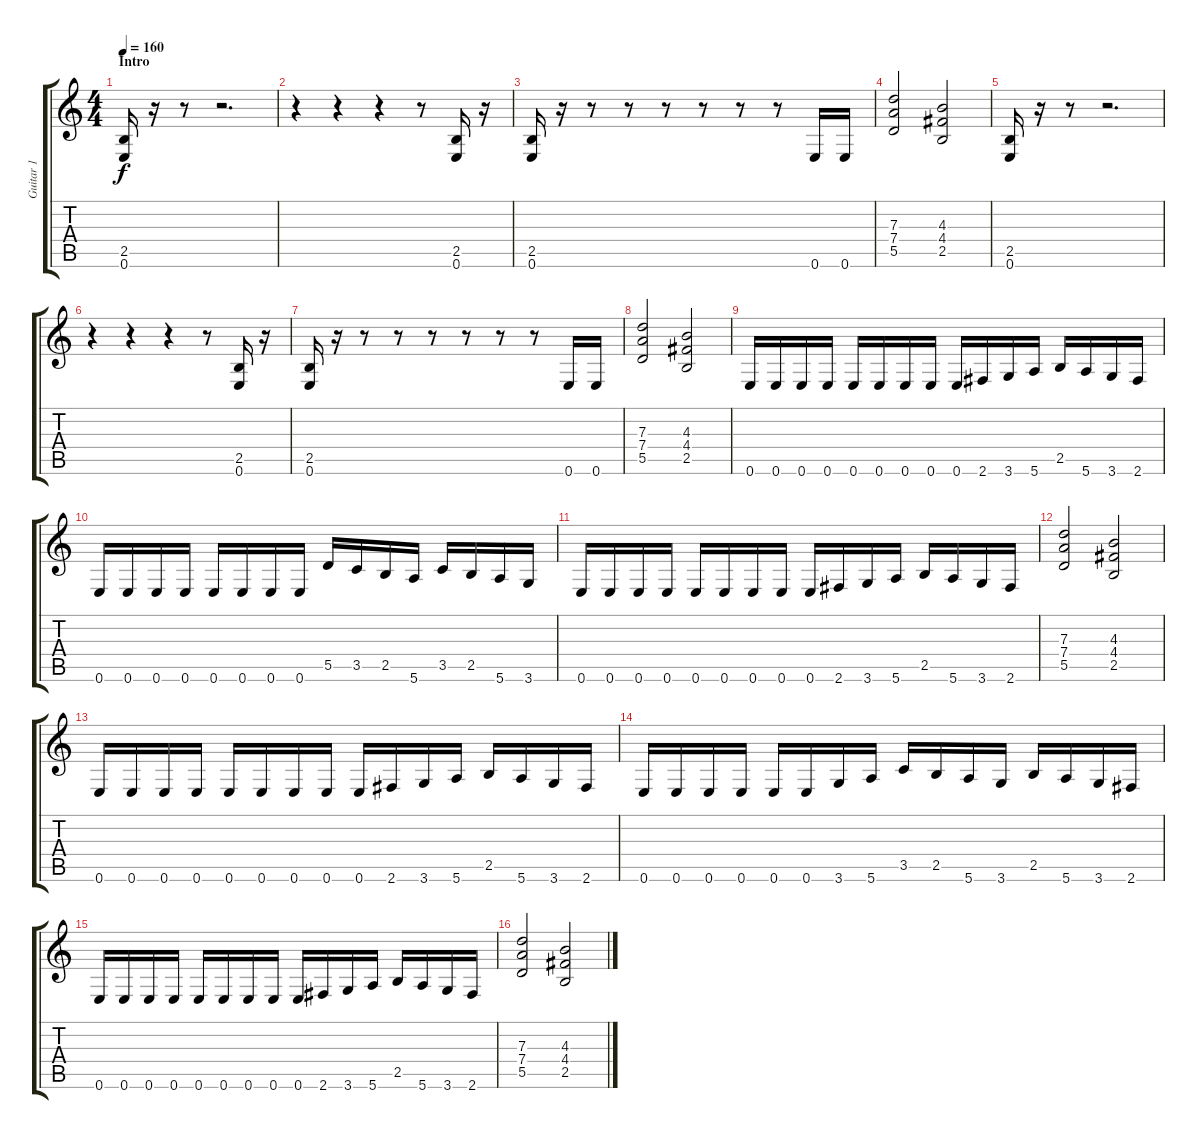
\track ("Guitar 1" "Guitar 1") {instrument distortionguitar}
\staff {score tabs}
\tuning (E4 B3 G3 D3 A2 E2) {hide}
\ts (4 4)
\section ("" "Intro")
\tempo 160
\clef g2
\ks c
(2.5 0.6).16{dy f instrument distortionguitar} r.16 r.8 r.2{d} |
r.4 r.4 r.4 r.8 (2.5 0.6).16 r.16 |
(2.5 0.6).16 r.16 r.8 r.8 r.8 r.8 r.8 r.8 0.6.16 0.6.16 |
(7.3 7.4 5.5).2 (4.3 4.4 2.5).2 |
(2.5 0.6).16 r.16 r.8 r.2{d} |
r.4 r.4 r.4 r.8 (2.5 0.6).16 r.16 |
(2.5 0.6).16 r.16 r.8 r.8 r.8 r.8 r.8 r.8 0.6.16 0.6.16 |
(7.3 7.4 5.5).2 (4.3 4.4 2.5).2 |
0.6.16 0.6.16 0.6.16 0.6.16 0.6.16 0.6.16 0.6.16 0.6.16 0.6.16 2.6.16 3.6.16 5.6.16 2.5.16 5.6.16 3.6.16 2.6.16 |
0.6.16 0.6.16 0.6.16 0.6.16 0.6.16 0.6.16 0.6.16 0.6.16 5.5.16 3.5.16 2.5.16 5.6.16 3.5.16 2.5.16 5.6.16 3.6.16 |
0.6.16 0.6.16 0.6.16 0.6.16 0.6.16 0.6.16 0.6.16 0.6.16 0.6.16 2.6.16 3.6.16 5.6.16 2.5.16 5.6.16 3.6.16 2.6.16 |
(7.3 7.4 5.5).2 (4.3 4.4 2.5).2 |
0.6.16 0.6.16 0.6.16 0.6.16 0.6.16 0.6.16 0.6.16 0.6.16 0.6.16 2.6.16 3.6.16 5.6.16 2.5.16 5.6.16 3.6.16 2.6.16 |
0.6.16 0.6.16 0.6.16 0.6.16 0.6.16 0.6.16 3.6.16 5.6.16 3.5.16 2.5.16 5.6.16 3.6.16 2.5.16 5.6.16 3.6.16 2.6.16 |
0.6.16 0.6.16 0.6.16 0.6.16 0.6.16 0.6.16 0.6.16 0.6.16 0.6.16 2.6.16 3.6.16 5.6.16 2.5.16 5.6.16 3.6.16 2.6.16 |
(7.3 7.4 5.5).2 (4.3 4.4 2.5).2
